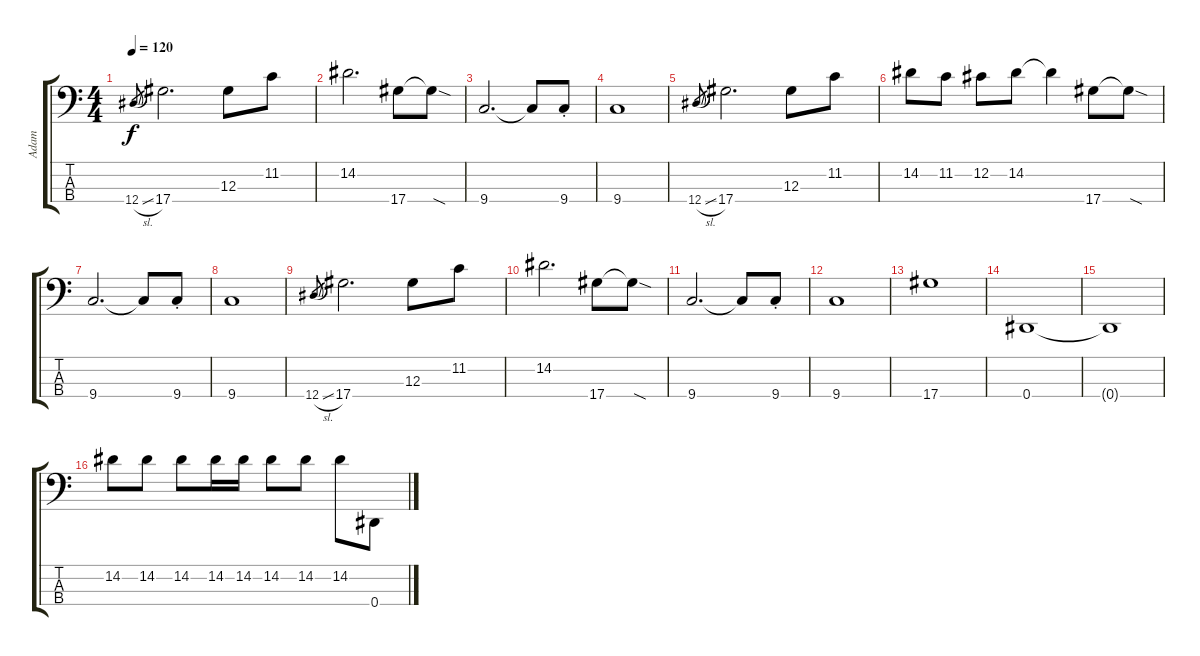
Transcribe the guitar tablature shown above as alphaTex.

\track ("Adam" "Adam") {instrument electricbassfinger}
\staff {score tabs}
\tuning (Gb2 Db2 Ab1 Eb1) {hide}
\ts (4 4)
\tempo 120
\clef f4
\ks c
12.4{sl}.8{gr dy f} 17.4.2{d} 12.3.8 11.2.8 |
14.2.2{d} 17.4.8 17.4{sod t}.8 |
9.4.2{d} 9.4{t}.8 9.4{st}.8 |
9.4.1 |
12.4{sl}.8{gr} 17.4.2{d} 12.3.8 11.2.8 |
14.2.8 11.2.8 12.2.8 14.2.8 14.2{t}.4 17.4.8 17.4{sod t}.8 |
9.4.2{d} 9.4{t}.8 9.4{st}.8 |
9.4.1 |
12.4{sl}.8{gr} 17.4.2{d} 12.3.8 11.2.8 |
14.2.2{d} 17.4.8 17.4{sod t}.8 |
9.4.2{d} 9.4{t}.8 9.4{st}.8 |
9.4.1 |
17.4.1 |
0.4.1 |
0.4{t}.1 |
14.2.8 14.2.8 14.2.8 14.2.16 14.2.16 14.2.8 14.2.8 14.2.8 0.4.8
